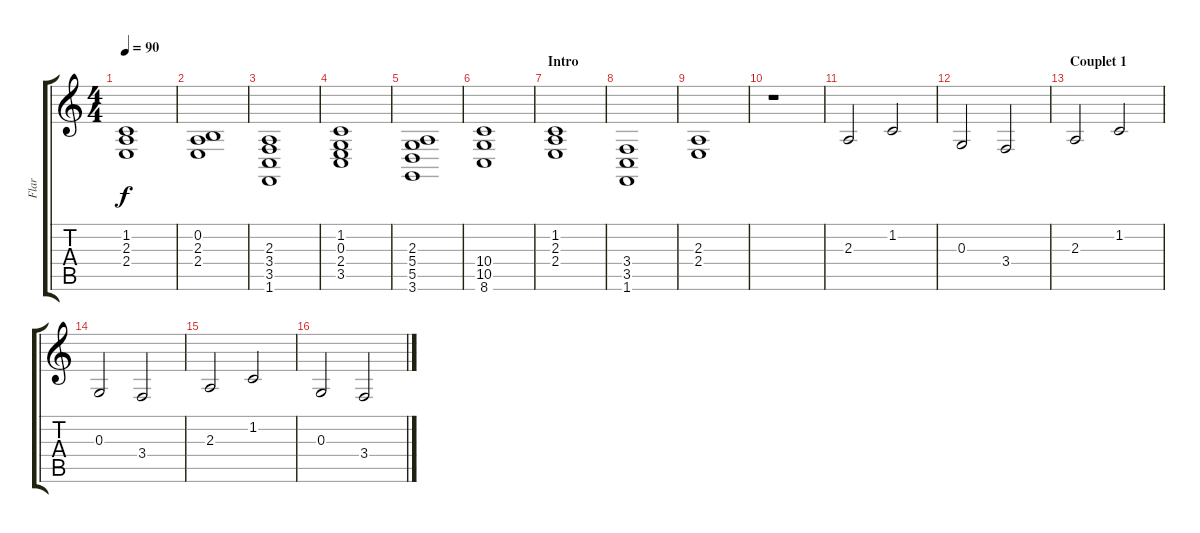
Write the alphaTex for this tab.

\track ("Flar" "Flar") {instrument synthstrings1}
\staff {score tabs}
\tuning (E4 B3 G3 D3 A2 E2) {hide}
\ts (4 4)
\tempo 90
\clef g2
\ks c
(1.2 2.3 2.4).1{dy f instrument synthstrings1} |
(0.2 2.3 2.4).1 |
(2.3 3.4 3.5 1.6).1 |
(1.2 0.3 2.4 3.5).1 |
(2.3 5.4 5.5 3.6).1 |
(10.4 10.5 8.6).1 |
\section ("" "Intro")
(1.2 2.3 2.4).1 |
(3.4 3.5 1.6).1 |
(2.3 2.4).1 |
r.1 |
2.3.2 1.2.2 |
0.3.2 3.4.2 |
\section ("" "Couplet 1")
2.3.2 1.2.2 |
0.3.2 3.4.2 |
2.3.2 1.2.2 |
0.3.2 3.4.2
